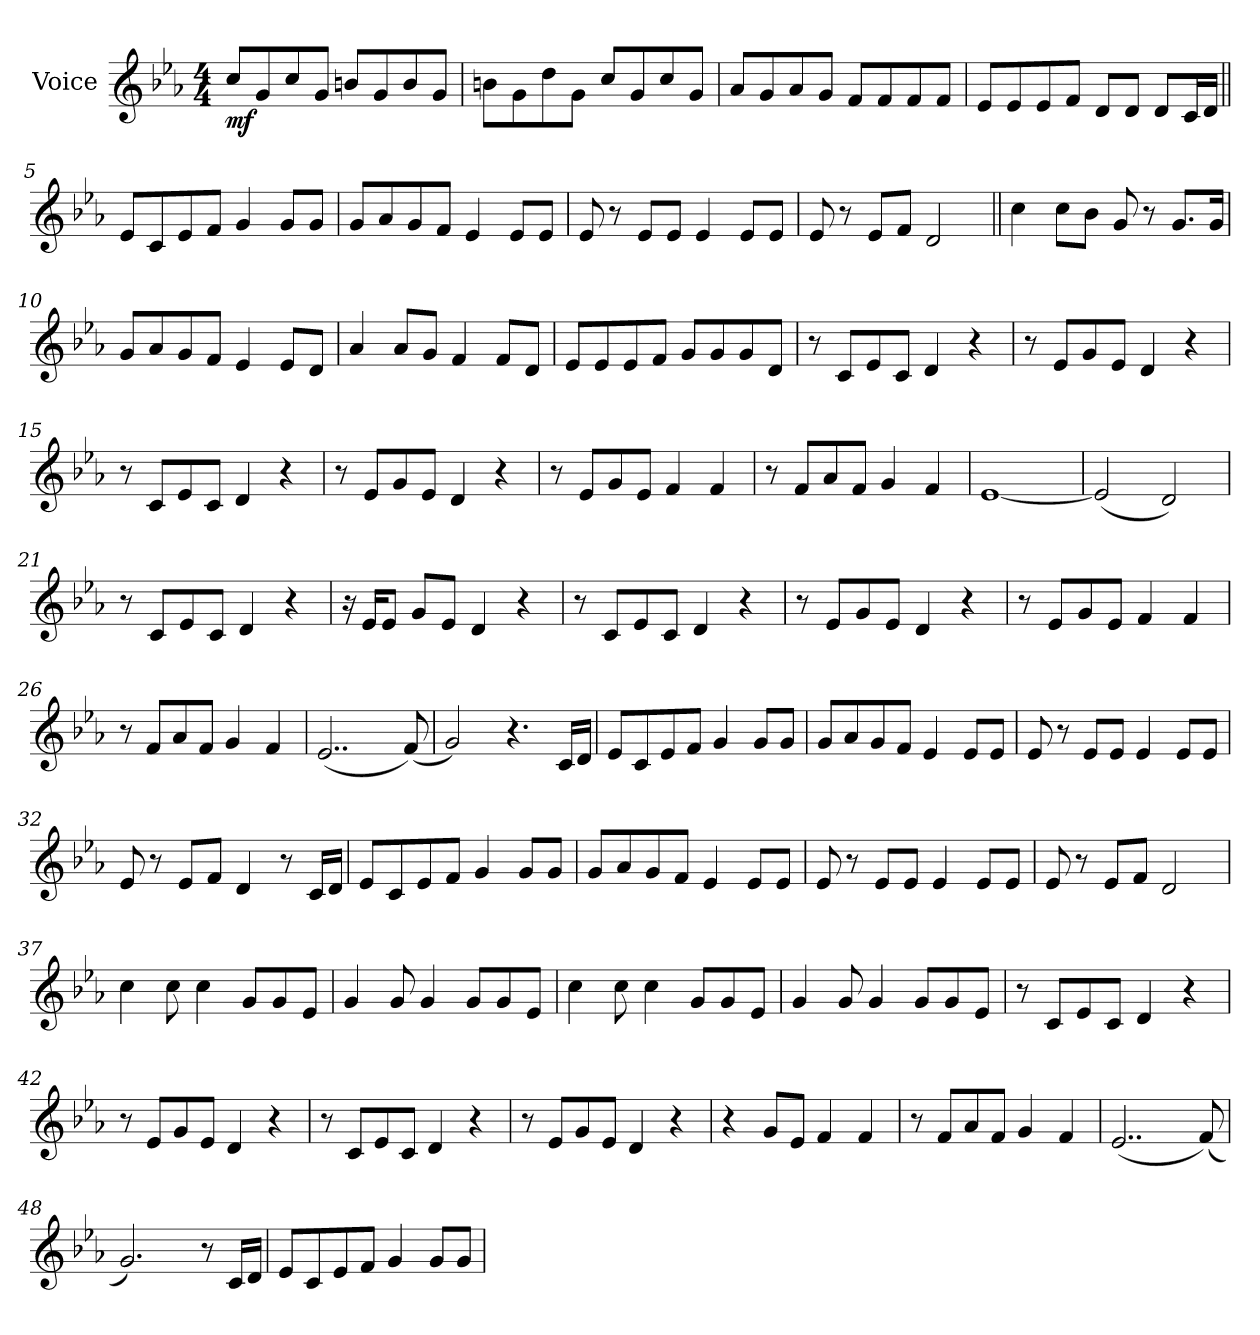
**kern	**dynam
*part1	*part1
*staff1	*staff1
*I"Voice	*
*I'Vc.	*
*clefG2	*
*k[b-e-a-]	*
*M4/4	*
=1	=1
!	!LO:DY:b
8cc!L	mf
8g!	.
8cc!	.
8g!J	.
8bn!L	.
8g!	.
8b!	.
8g!J	.
=2	=2
8bn!L	.
8g!	.
8dd!	.
8g!J	.
8cc!L	.
8g!	.
8cc!	.
8g!J	.
=3	=3
8a-!L	.
8g!	.
8a-!	.
8g!J	.
8f!L	.
8f!	.
8f!	.
8f!J	.
=4	=4
8e-!L	.
8e-!	.
8e-!	.
8f!J	.
8d!L	.
8d!J	.
8d!L	.
16cL	.
16dJJ	.
=5||	=5||
8e-L	.
8c	.
8e-	.
8fJ	.
4g	.
8gL	.
8gJ	.
=6	=6
8gL	.
8a-	.
8g	.
8fJ	.
4e-	.
8e-L	.
8e-J	.
=7	=7
8e-	.
8r	.
8e-L	.
8e-J	.
4e-	.
8e-L	.
8e-J	.
=8	=8
8e-	.
8r	.
8e-L	.
8fJ	.
2d	.
=9||	=9||
4cc!	.
8cc!L	.
8b-!J	.
8g!	.
8r	.
8.g!L	.
16g!Jk	.
=10	=10
8g!L	.
8a-!	.
8g!	.
8f!J	.
4e-!	.
8e-!L	.
8d!J	.
=11	=11
4a-!	.
8a-!L	.
8g!J	.
4f!	.
8f!L	.
8d!J	.
=12	=12
8e-!L	.
8e-!	.
8e-!	.
8f!J	.
8g!L	.
8g!	.
8g!	.
8d!J	.
=13	=13
8r	.
8cL	.
8e-	.
8cJ	.
4d	.
4r	.
=14	=14
8r	.
8e-L	.
8g	.
8e-J	.
4d	.
4r	.
=15	=15
8r	.
8cL	.
8e-	.
8cJ	.
4d	.
4r	.
=16	=16
8r	.
8e-L	.
8g	.
8e-J	.
4d	.
4r	.
=17	=17
8r	.
8e-L	.
8g	.
8e-J	.
4f	.
4f	.
=18	=18
8r	.
8fL	.
8a-	.
8fJ	.
4g	.
4f	.
=19	=19
[1e-	.
=20	=20
(<2e-]	.
2d)	.
=21	=21
8r	.
8cL	.
8e-	.
8cJ	.
4d	.
4r	.
=22	=22
16r	.
16e-KL	.
8e-J	.
8gL	.
8e-J	.
4d	.
4r	.
=23	=23
8r	.
8cL	.
8e-	.
8cJ	.
4d	.
4r	.
=24	=24
8r	.
8e-L	.
8g	.
8e-J	.
4d	.
4r	.
=25	=25
8r	.
8e-L	.
8g	.
8e-J	.
4f	.
4f	.
=26	=26
8r	.
8fL	.
8a-	.
8fJ	.
4g	.
4f	.
=27	=27
(<2..e-	.
(<8f)	.
=28	=28
2g)	.
4.r	.
16cLL	.
16dJJ	.
=29	=29
8e-L	.
8c	.
8e-	.
8fJ	.
4g	.
8gL	.
8gJ	.
=30	=30
8gL	.
8a-	.
8g	.
8fJ	.
4e-	.
8e-L	.
8e-J	.
=31	=31
8e-	.
8r	.
8e-L	.
8e-J	.
4e-	.
8e-L	.
8e-J	.
=32	=32
8e-	.
8r	.
8e-L	.
8fJ	.
4d	.
8r	.
16cLL	.
16dJJ	.
=33	=33
8e-L	.
8c	.
8e-	.
8fJ	.
4g	.
8gL	.
8gJ	.
=34	=34
8gL	.
8a-	.
8g	.
8fJ	.
4e-	.
8e-L	.
8e-J	.
=35	=35
8e-	.
8r	.
8e-L	.
8e-J	.
4e-	.
8e-L	.
8e-J	.
=36	=36
8e-	.
8r	.
8e-L	.
8fJ	.
2d	.
=37	=37
4cc!	.
8cc!	.
4cc!	.
8g!L	.
8g!	.
8e-!J	.
=38	=38
4g!	.
8g!	.
4g!	.
8g!L	.
8g!	.
8e-!J	.
=39	=39
4cc!	.
8cc!	.
4cc!	.
8g!L	.
8g!	.
8e-!J	.
=40	=40
4g!	.
8g!	.
4g!	.
8g!L	.
8g!	.
8e-!J	.
=41	=41
8r	.
8cL	.
8e-	.
8cJ	.
4d	.
4r	.
=42	=42
8r	.
8e-L	.
8g	.
8e-J	.
4d	.
4r	.
=43	=43
8r	.
8cL	.
8e-	.
8cJ	.
4d	.
4r	.
=44	=44
8r	.
8e-L	.
8g	.
8e-J	.
4d	.
4r	.
=45	=45
4r	.
8gL	.
8e-J	.
4f	.
4f	.
=46	=46
8r	.
8fL	.
8a-	.
8fJ	.
4g	.
4f	.
=47	=47
(<2..e-	.
(<8f)	.
=48	=48
2.g)	.
8r	.
16cLL	.
16dJJ	.
=49	=49
8e-L	.
8c	.
8e-	.
8fJ	.
4g	.
8gL	.
8gJ	.
=	=
*-	*-
